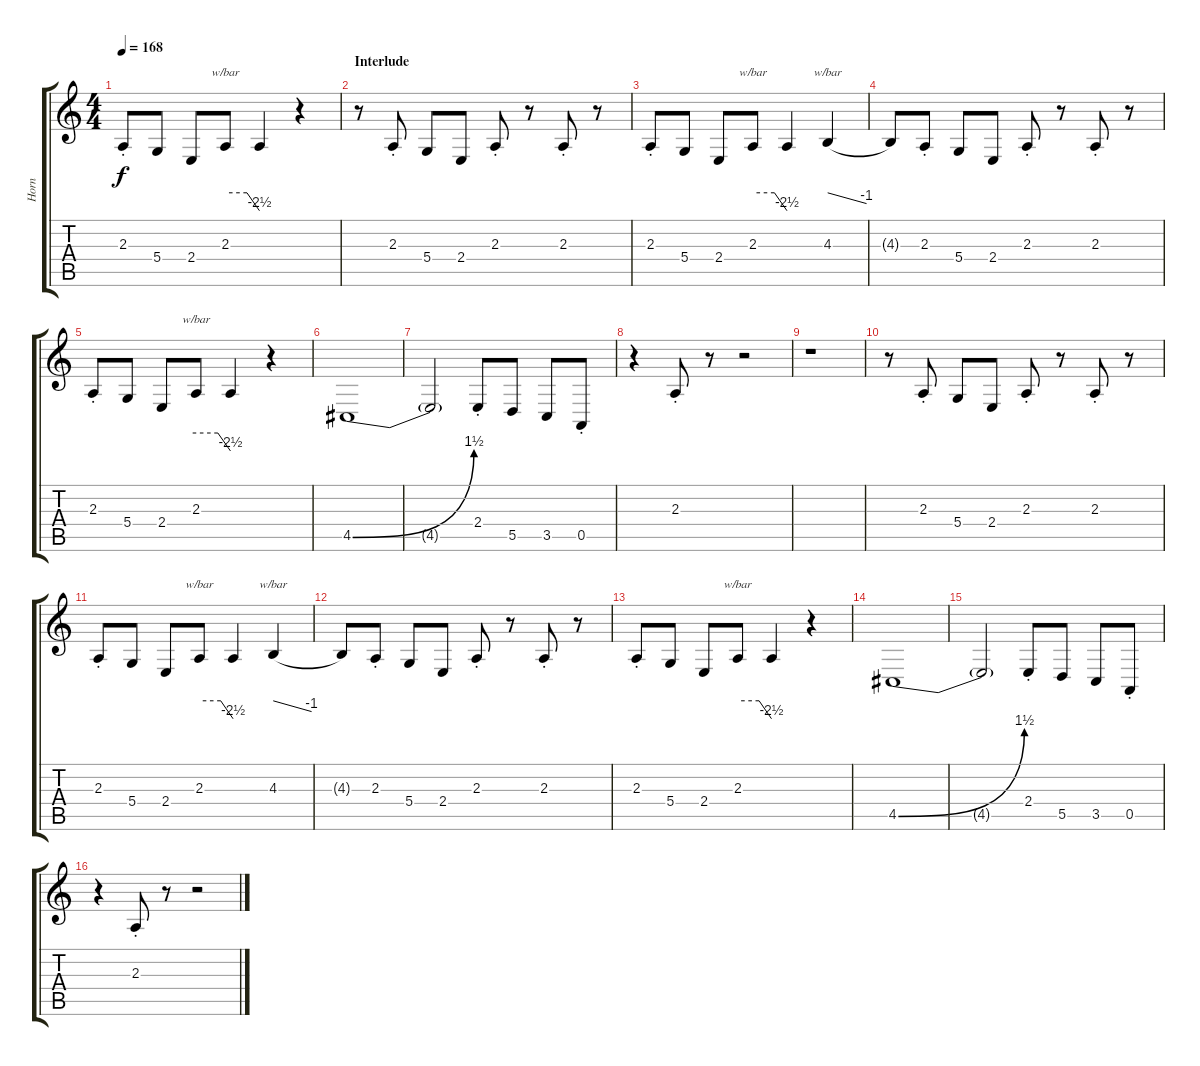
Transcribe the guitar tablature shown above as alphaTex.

\track ("Horn" "Horn") {instrument englishhorn}
\staff {score tabs}
\tuning (E4 B3 G3 D3 A2 E2) {hide}
\ts (4 4)
\tempo 168
\clef g2
\ks c
2.3{st}.8{dy f} 5.4.8 2.4.8 2.3.8{tbe (custom default 0 0 38 0 60 -10)} 2.3{t}.4 r.4 |
\section ("" "Interlude")
r.8 2.3{st}.8 5.4.8 2.4.8 2.3{st}.8 r.8 2.3{st}.8 r.8 |
2.3{st}.8 5.4.8 2.4.8 2.3.8{tbe (custom default 0 0 38 0 60 -10)} 2.3{t}.4 4.3.4{tbe (dive default 0 0 60 -4)} |
4.3{t}.8 2.3{st}.8 5.4.8 2.4.8 2.3{st}.8 r.8 2.3{st}.8 r.8 |
2.3{st}.8 5.4.8 2.4.8 2.3.8{tbe (custom default 0 0 38 0 60 -10)} 2.3{t}.4 r.4 |
4.5{be (bend 0 0 60 6)}.1 |
4.5{t}.2 2.4{st}.8 5.5.8 3.5.8 0.5{st}.8 |
r.4 2.3{st}.8 r.8 r.2 |
r.1 |
r.8 2.3{st}.8 5.4.8 2.4.8 2.3{st}.8 r.8 2.3{st}.8 r.8 |
2.3{st}.8 5.4.8 2.4.8 2.3.8{tbe (custom default 0 0 38 0 60 -10)} 2.3{t}.4 4.3.4{tbe (dive default 0 0 60 -4)} |
4.3{t}.8 2.3{st}.8 5.4.8 2.4.8 2.3{st}.8 r.8 2.3{st}.8 r.8 |
2.3{st}.8 5.4.8 2.4.8 2.3.8{tbe (custom default 0 0 38 0 60 -10)} 2.3{t}.4 r.4 |
4.5{be (bend 0 0 60 6)}.1 |
4.5{t}.2 2.4{st}.8 5.5.8 3.5.8 0.5{st}.8 |
r.4 2.3{st}.8 r.8 r.2
